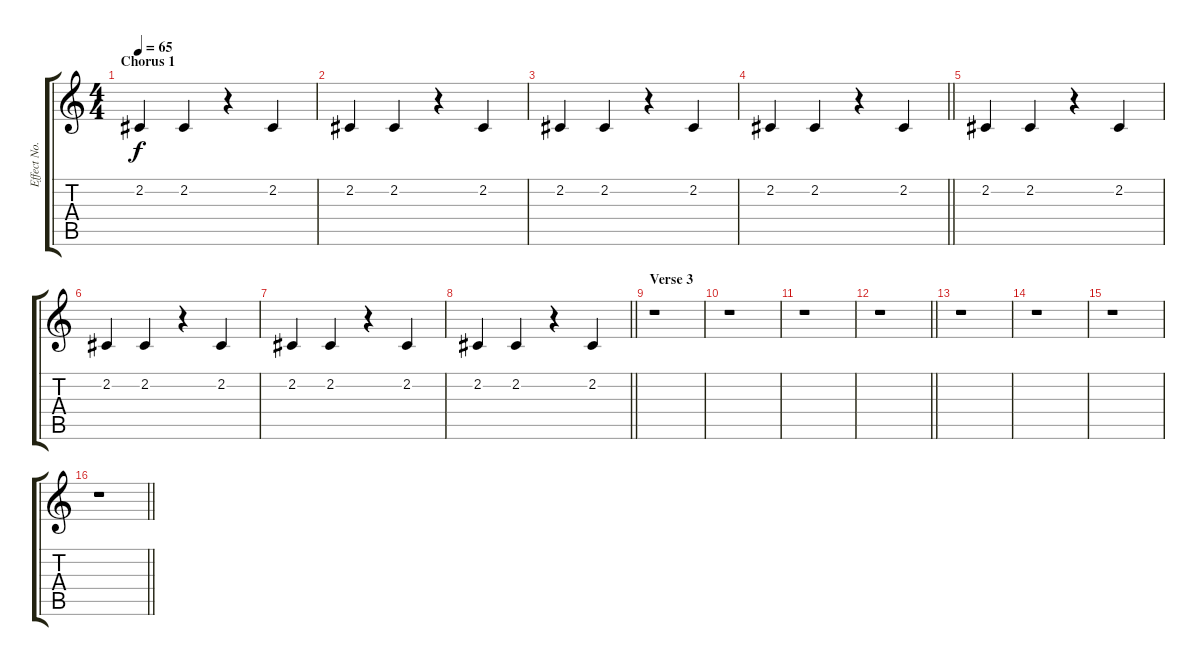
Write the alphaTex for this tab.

\track ("Effect No. 1" "Effect No.") {instrument reversecymbal}
\staff {score tabs}
\tuning (E4 B3 G3 D3 A2 E2) {hide}
\ts (4 4)
\section ("" "Chorus 1")
\tempo 65
\clef g2
\ks c
2.2.4{dy f instrument reversecymbal} 2.2.4{instrument seashore} r.4 2.2.4{instrument seashore} |
2.2.4{instrument reversecymbal} 2.2.4{instrument seashore} r.4 2.2.4{instrument seashore} |
2.2.4{instrument reversecymbal} 2.2.4{instrument seashore} r.4 2.2.4{instrument seashore} |
\barLineRight lightlight
2.2.4{instrument reversecymbal} 2.2.4{instrument seashore} r.4 2.2.4{instrument seashore} |
2.2.4{instrument reversecymbal} 2.2.4{instrument seashore} r.4 2.2.4{instrument seashore} |
2.2.4{instrument reversecymbal} 2.2.4{instrument seashore} r.4 2.2.4{instrument seashore} |
2.2.4{instrument reversecymbal} 2.2.4{instrument seashore} r.4 2.2.4{instrument seashore} |
\barLineRight lightlight
2.2.4{instrument reversecymbal} 2.2.4{instrument seashore} r.4 2.2.4{instrument seashore} |
\section ("" "Verse 3")
r.1 |
r.1 |
r.1 |
\barLineRight lightlight
r.1 |
r.1 |
r.1 |
r.1 |
\barLineRight lightlight
r.1
